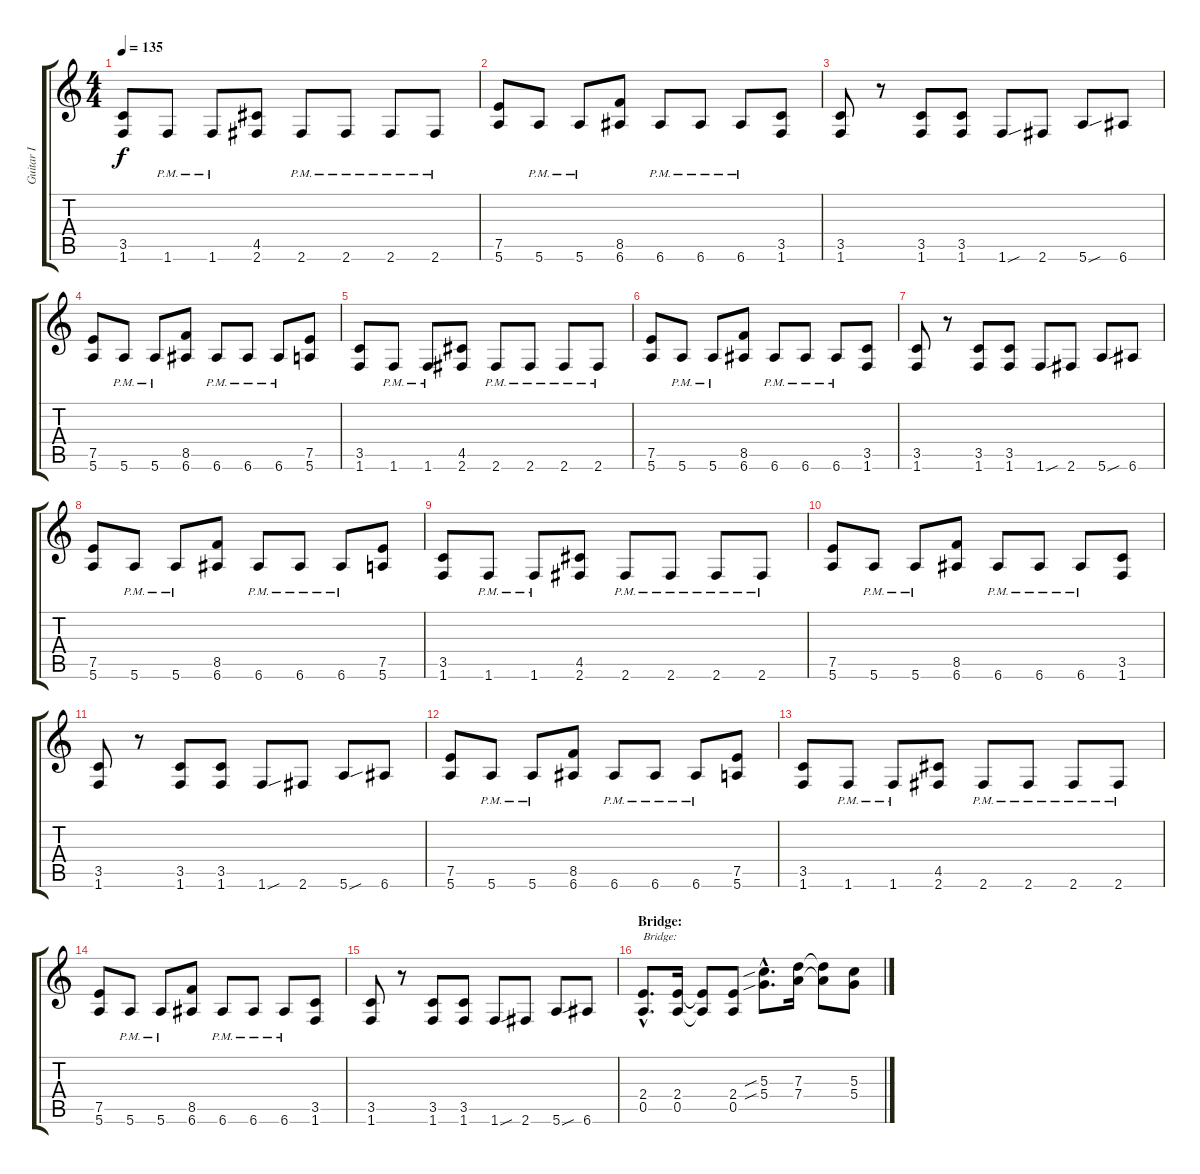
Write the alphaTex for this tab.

\track ("Guitar I" "Guitar I") {instrument distortionguitar}
\staff {score tabs}
\tuning (E4 B3 G3 D3 A2 E2) {hide}
\ts (4 4)
\tempo 135
\clef g2
\ks c
(3.5 1.6).8{dy f} 1.6{pm}.8 1.6{pm}.8 (4.5 2.6).8 2.6{pm}.8 2.6{pm}.8 2.6{pm}.8 2.6{pm}.8 |
(7.5 5.6).8 5.6{pm}.8 5.6{pm}.8 (8.5 6.6).8 6.6{pm}.8 6.6{pm}.8 6.6{pm}.8 (3.5 1.6).8 |
(3.5 1.6).8 r.8 (3.5 1.6).8 (3.5 1.6).8 1.6{sou}.8 2.6.8 5.6{sou}.8 6.6.8 |
(7.5 5.6).8 5.6{pm}.8 5.6{pm}.8 (8.5 6.6).8 6.6{pm}.8 6.6{pm}.8 6.6{pm}.8 (7.5 5.6).8 |
(3.5 1.6).8 1.6{pm}.8 1.6{pm}.8 (4.5 2.6).8 2.6{pm}.8 2.6{pm}.8 2.6{pm}.8 2.6{pm}.8 |
(7.5 5.6).8 5.6{pm}.8 5.6{pm}.8 (8.5 6.6).8 6.6{pm}.8 6.6{pm}.8 6.6{pm}.8 (3.5 1.6).8 |
(3.5 1.6).8 r.8 (3.5 1.6).8 (3.5 1.6).8 1.6{sou}.8 2.6.8 5.6{sou}.8 6.6.8 |
(7.5 5.6).8 5.6{pm}.8 5.6{pm}.8 (8.5 6.6).8 6.6{pm}.8 6.6{pm}.8 6.6{pm}.8 (7.5 5.6).8 |
(3.5 1.6).8 1.6{pm}.8 1.6{pm}.8 (4.5 2.6).8 2.6{pm}.8 2.6{pm}.8 2.6{pm}.8 2.6{pm}.8 |
(7.5 5.6).8 5.6{pm}.8 5.6{pm}.8 (8.5 6.6).8 6.6{pm}.8 6.6{pm}.8 6.6{pm}.8 (3.5 1.6).8 |
(3.5 1.6).8 r.8 (3.5 1.6).8 (3.5 1.6).8 1.6{sou}.8 2.6.8 5.6{sou}.8 6.6.8 |
(7.5 5.6).8 5.6{pm}.8 5.6{pm}.8 (8.5 6.6).8 6.6{pm}.8 6.6{pm}.8 6.6{pm}.8 (7.5 5.6).8 |
(3.5 1.6).8 1.6{pm}.8 1.6{pm}.8 (4.5 2.6).8 2.6{pm}.8 2.6{pm}.8 2.6{pm}.8 2.6{pm}.8 |
(7.5 5.6).8 5.6{pm}.8 5.6{pm}.8 (8.5 6.6).8 6.6{pm}.8 6.6{pm}.8 6.6{pm}.8 (3.5 1.6).8 |
(3.5 1.6).8 r.8 (3.5 1.6).8 (3.5 1.6).8 1.6{sou}.8 2.6.8 5.6{sou}.8 6.6.8 |
\section ("" "Bridge:")
(2.4{hac} 0.5{hac}).8{d txt "Bridge:"} (2.4 0.5).16 (2.4{t} 0.5{t}).8 (2.4 0.5).8 (5.3{sib hac} 5.4{sib hac}).8{d} (7.3 7.4).16 (7.3{t} 7.4{t}).8 (5.3 5.4).8
